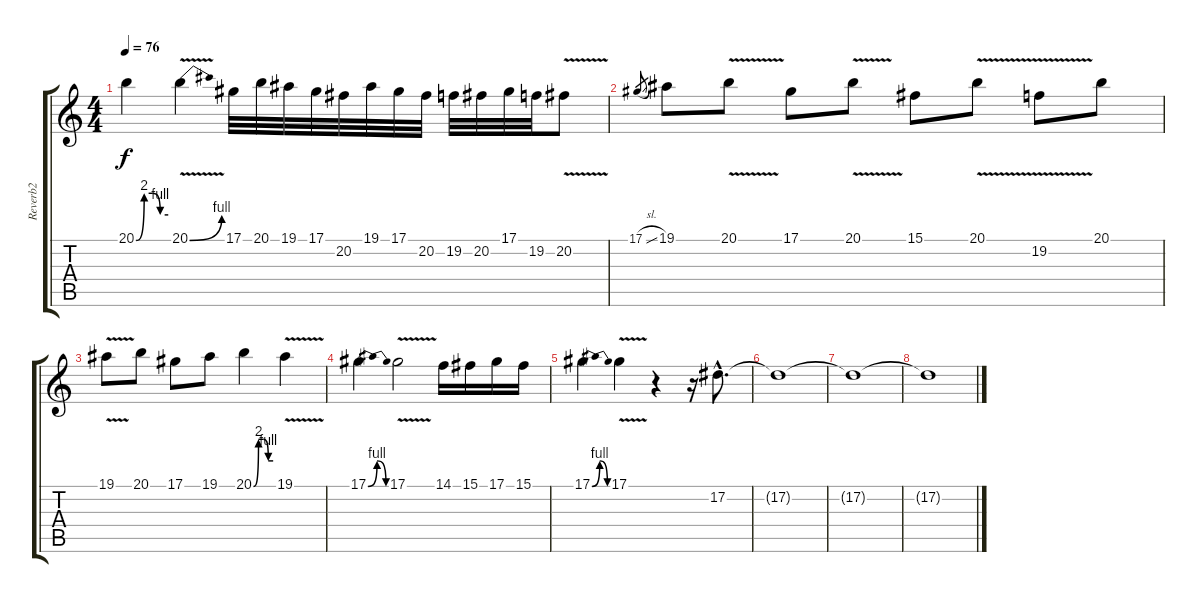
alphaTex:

\track ("Reverb2" "Reverb2") {instrument orchestralharp}
\staff {score tabs}
\tuning (Eb4 Bb3 Gb3 Db3 Ab2 Eb2) {hide}
\ts (4 4)
\tempo 76
\clef g2
\ks c
20.1{be (custom 0 0 15 8 30 8 45 4 60 4)}.4{dy f} 20.1{be (bend 0 0 60 4) v}.4 17.1.32 20.1.32 19.1.32 17.1.32 20.2.32 19.1.32 17.1.32 20.2.32 19.2.32 20.2.32 17.1.32 19.2.32 20.2{v}.8 |
17.1{sl}.8{gr} 19.1.8 20.1{v}.8 17.1.8 20.1{v}.8 15.1.8 20.1{v}.8 19.2{v}.8 20.1.8 |
19.1{v}.8 20.1.8 17.1.8 19.1.8 20.1{be (custom 0 0 15 8 30 8 45 4 60 4)}.4 19.1{v}.4 |
17.1{be (bendrelease 0 0 10 4 30 4 60 0)}.4 17.1{v}.2 14.1.16 15.1.16 17.1.16 15.1.16 |
17.1{be (bendrelease 0 0 9 4 30 4 60 0)}.4 17.1{v}.4 r.4 r.16 17.2{hac}.8{d} |
17.2{t}.1 |
17.2{t}.1 |
17.2{t}.1
